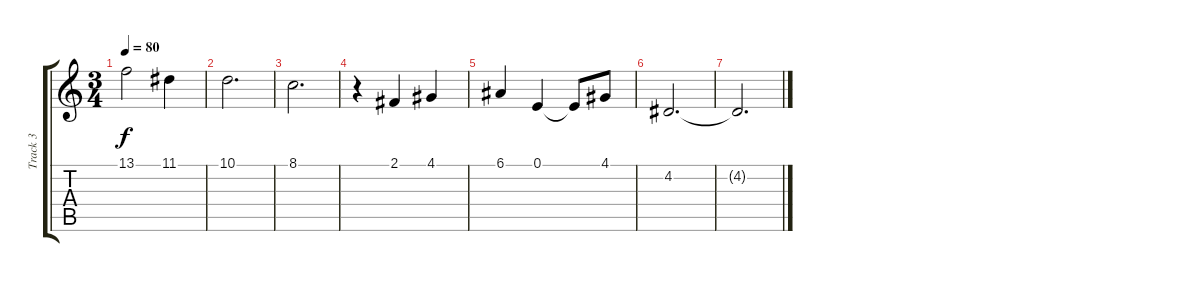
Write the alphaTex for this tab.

\track ("Track 3" "Track 3") {instrument vibraphone}
\staff {score tabs}
\tuning (E4 B3 G3 D3 A2 E2) {hide}
\ts (3 4)
\tempo 80
\clef g2
\ks c
13.1.2{dy f} 11.1.4 |
10.1.2{d} |
8.1.2{d} |
r.4 2.1.4 4.1.4 |
6.1.4 0.1.4 0.1{t}.8 4.1.8 |
4.2.2{d} |
4.2{t}.2{d}
